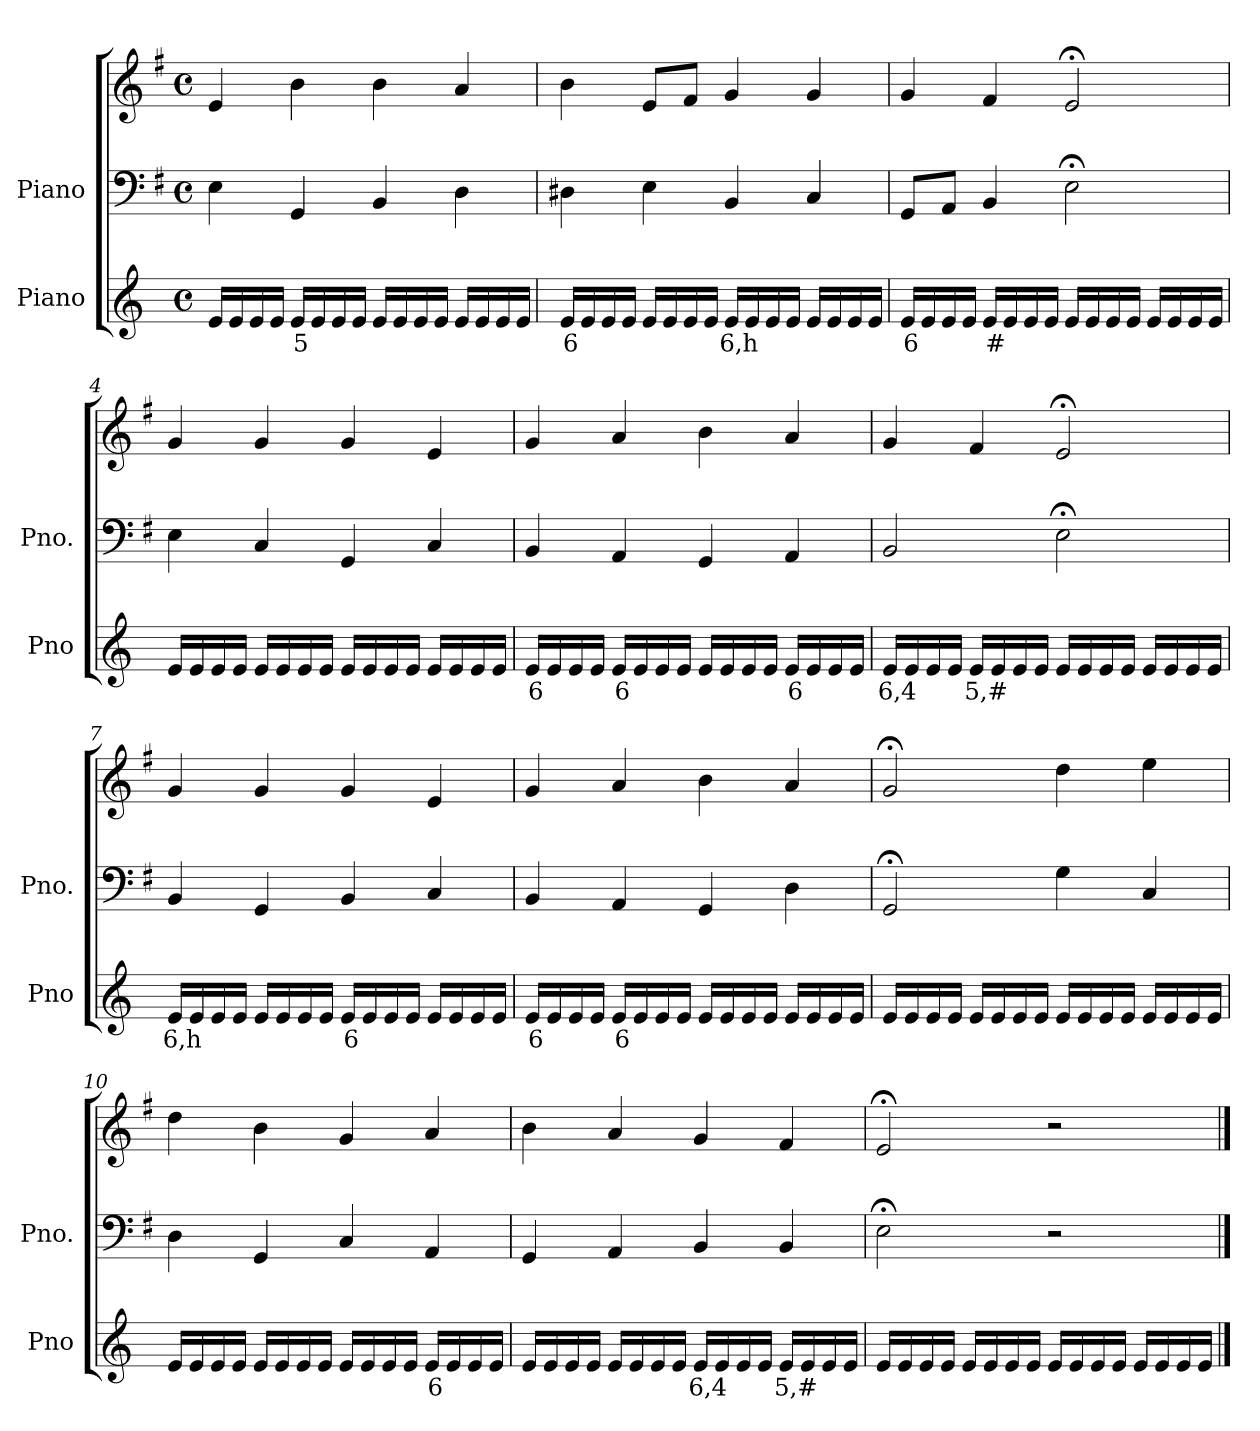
**kern	**text	**kern	**kern
*part2	*part2	*part1	*part1
*staff3	*staff3	*staff2	*staff1
*I"Piano	*	*I"Piano	*
*I'Pno	*	*I'Pno.	*
*clefG2	*	*clefF4	*clefG2
*k[]	*	*k[f#]	*k[f#]
*M4/4	*	*M4/4	*M4/4
*met(c)	*	*met(c)	*met(c)
=1	=1	=1	=1
16e/LL	.	4E\	4e/
16e/	.	.	.
16e/	.	.	.
16e/JJ	.	.	.
!	!LO:LY:b	!	!
16e/LL	5	4GG/	4b\
16e/	.	.	.
16e/	.	.	.
16e/JJ	.	.	.
16e/LL	.	4BB/	4b\
16e/	.	.	.
16e/	.	.	.
16e/JJ	.	.	.
16e/LL	.	4D\	4a/
16e/	.	.	.
16e/	.	.	.
16e/JJ	.	.	.
=2	=2	=2	=2
!	!LO:LY:b	!	!
16e/LL	6	4D#X\	4b\
16e/	.	.	.
16e/	.	.	.
16e/JJ	.	.	.
16e/LL	.	4E\	8e/L
16e/	.	.	.
16e/	.	.	8f#/J
16e/JJ	.	.	.
!	!LO:LY:b	!	!
16e/LL	6,h	4BB/	4g/
16e/	.	.	.
16e/	.	.	.
16e/JJ	.	.	.
16e/LL	.	4C/	4g/
16e/	.	.	.
16e/	.	.	.
16e/JJ	.	.	.
=3	=3	=3	=3
!	!LO:LY:b	!	!
16e/LL	6	8GG/L	4g/
16e/	.	.	.
!	!LO:LY:b	!	!
16e/	_	8AA/J	.
16e/JJ	.	.	.
!	!LO:LY:b	!	!
16e/LL	#	4BB/	4f#/
16e/	.	.	.
16e/	.	.	.
16e/JJ	.	.	.
16e/LL	.	2E;<\	2e;</
16e/	.	.	.
16e/	.	.	.
16e/JJ	.	.	.
16e/LL	.	.	.
16e/	.	.	.
16e/	.	.	.
16e/JJ	.	.	.
=4	=4	=4	=4
16e/LL	.	4E\	4g/
16e/	.	.	.
16e/	.	.	.
16e/JJ	.	.	.
16e/LL	.	4C/	4g/
16e/	.	.	.
16e/	.	.	.
16e/JJ	.	.	.
16e/LL	.	4GG/	4g/
16e/	.	.	.
16e/	.	.	.
16e/JJ	.	.	.
16e/LL	.	4C/	4e/
16e/	.	.	.
16e/	.	.	.
16e/JJ	.	.	.
=5	=5	=5	=5
!	!LO:LY:b	!	!
16e/LL	6	4BB/	4g/
16e/	.	.	.
16e/	.	.	.
16e/JJ	.	.	.
!	!LO:LY:b	!	!
16e/LL	6	4AA/	4a/
16e/	.	.	.
16e/	.	.	.
16e/JJ	.	.	.
16e/LL	.	4GG/	4b\
16e/	.	.	.
16e/	.	.	.
16e/JJ	.	.	.
!	!LO:LY:b	!	!
16e/LL	6	4AA/	4a/
16e/	.	.	.
16e/	.	.	.
16e/JJ	.	.	.
=6	=6	=6	=6
!	!LO:LY:b	!	!
16e/LL	6,4	2BB/	4g/
16e/	.	.	.
16e/	.	.	.
16e/JJ	.	.	.
!	!LO:LY:b	!	!
16e/LL	5,#	.	4f#/
16e/	.	.	.
16e/	.	.	.
16e/JJ	.	.	.
16e/LL	.	2E;<\	2e;</
16e/	.	.	.
16e/	.	.	.
16e/JJ	.	.	.
16e/LL	.	.	.
16e/	.	.	.
16e/	.	.	.
16e/JJ	.	.	.
=7	=7	=7	=7
!	!LO:LY:b	!	!
16e/LL	6,h	4BB/	4g/
16e/	.	.	.
16e/	.	.	.
16e/JJ	.	.	.
16e/LL	.	4GG/	4g/
16e/	.	.	.
16e/	.	.	.
16e/JJ	.	.	.
!	!LO:LY:b	!	!
16e/LL	6	4BB/	4g/
16e/	.	.	.
16e/	.	.	.
16e/JJ	.	.	.
16e/LL	.	4C/	4e/
16e/	.	.	.
16e/	.	.	.
16e/JJ	.	.	.
=8	=8	=8	=8
!	!LO:LY:b	!	!
16e/LL	6	4BB/	4g/
16e/	.	.	.
16e/	.	.	.
16e/JJ	.	.	.
!	!LO:LY:b	!	!
16e/LL	6	4AA/	4a/
16e/	.	.	.
16e/	.	.	.
16e/JJ	.	.	.
16e/LL	.	4GG/	4b\
16e/	.	.	.
16e/	.	.	.
16e/JJ	.	.	.
16e/LL	.	4D\	4a/
16e/	.	.	.
16e/	.	.	.
16e/JJ	.	.	.
=9	=9	=9	=9
16e/LL	.	2GG;</	2g;</
16e/	.	.	.
16e/	.	.	.
16e/JJ	.	.	.
16e/LL	.	.	.
16e/	.	.	.
16e/	.	.	.
16e/JJ	.	.	.
16e/LL	.	4G\	4dd\
16e/	.	.	.
16e/	.	.	.
16e/JJ	.	.	.
16e/LL	.	4C/	4ee\
16e/	.	.	.
16e/	.	.	.
16e/JJ	.	.	.
=10	=10	=10	=10
16e/LL	.	4D\	4dd\
16e/	.	.	.
16e/	.	.	.
16e/JJ	.	.	.
16e/LL	.	4GG/	4b\
16e/	.	.	.
16e/	.	.	.
16e/JJ	.	.	.
16e/LL	.	4C/	4g/
16e/	.	.	.
16e/	.	.	.
16e/JJ	.	.	.
!	!LO:LY:b	!	!
16e/LL	6	4AA/	4a/
16e/	.	.	.
16e/	.	.	.
16e/JJ	.	.	.
=11	=11	=11	=11
16e/LL	.	4GG/	4b\
16e/	.	.	.
16e/	.	.	.
16e/JJ	.	.	.
16e/LL	.	4AA/	4a/
16e/	.	.	.
16e/	.	.	.
16e/JJ	.	.	.
!	!LO:LY:b	!	!
16e/LL	6,4	4BB/	4g/
16e/	.	.	.
16e/	.	.	.
16e/JJ	.	.	.
!	!LO:LY:b	!	!
16e/LL	5,#	4BB/	4f#/
16e/	.	.	.
16e/	.	.	.
16e/JJ	.	.	.
=12	=12	=12	=12
16e/LL	.	2E;<\	2e;</
16e/	.	.	.
16e/	.	.	.
16e/JJ	.	.	.
16e/LL	.	.	.
16e/	.	.	.
16e/	.	.	.
16e/JJ	.	.	.
16e/LL	.	2r	2r
16e/	.	.	.
16e/	.	.	.
16e/JJ	.	.	.
16e/LL	.	.	.
16e/	.	.	.
16e/	.	.	.
16e/JJ	.	.	.
==	==	==	==
*-	*-	*-	*-
